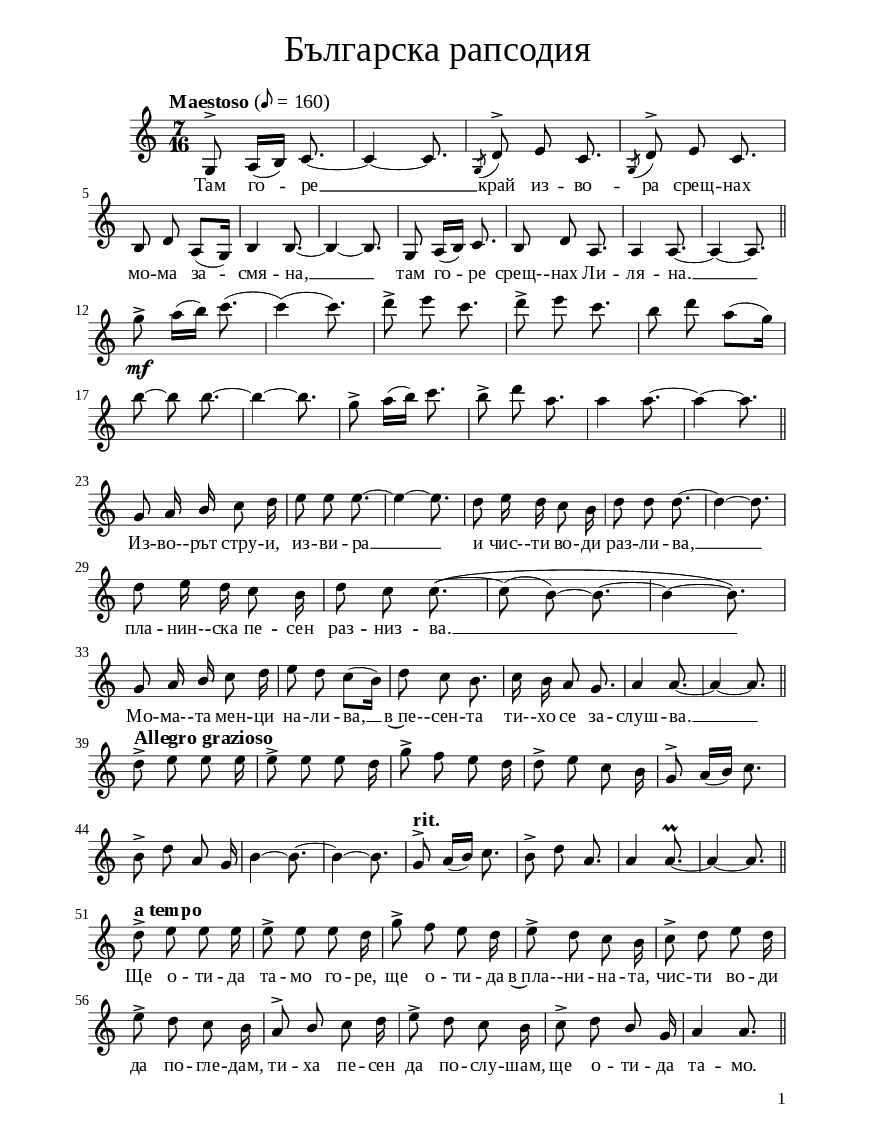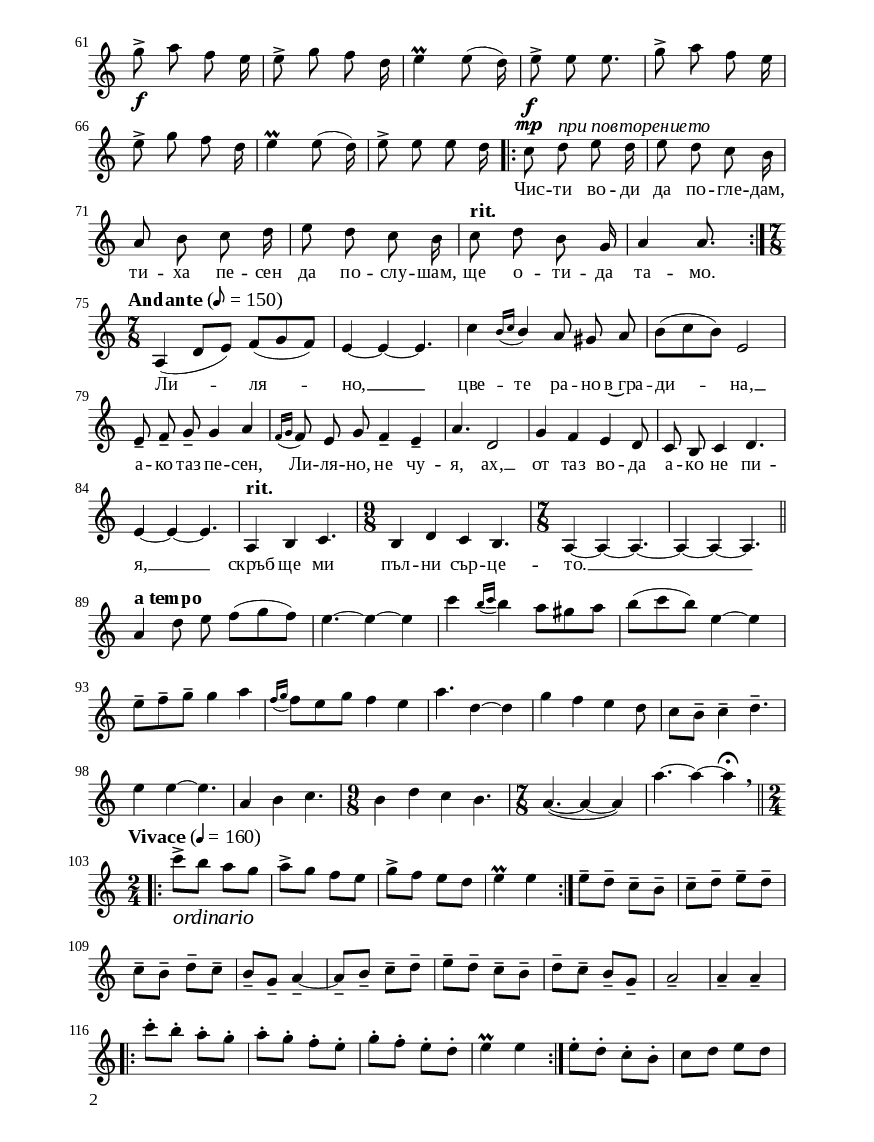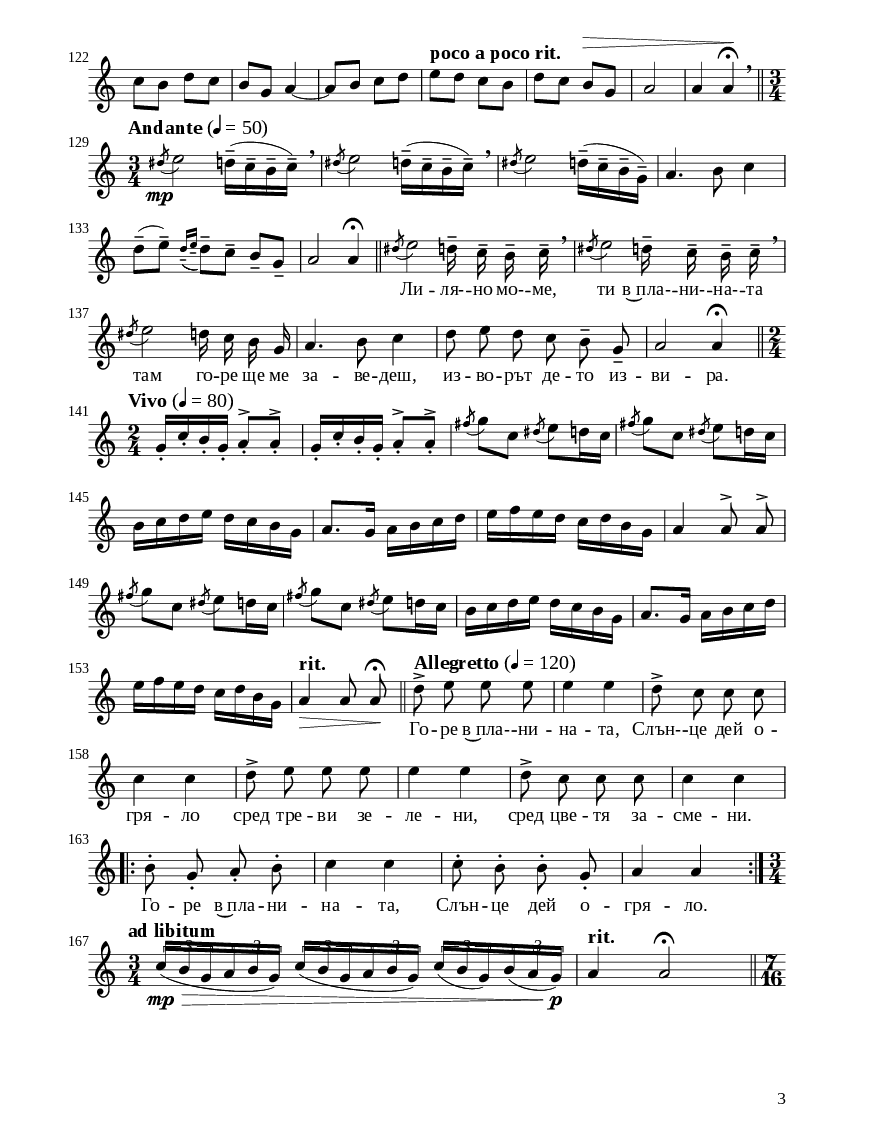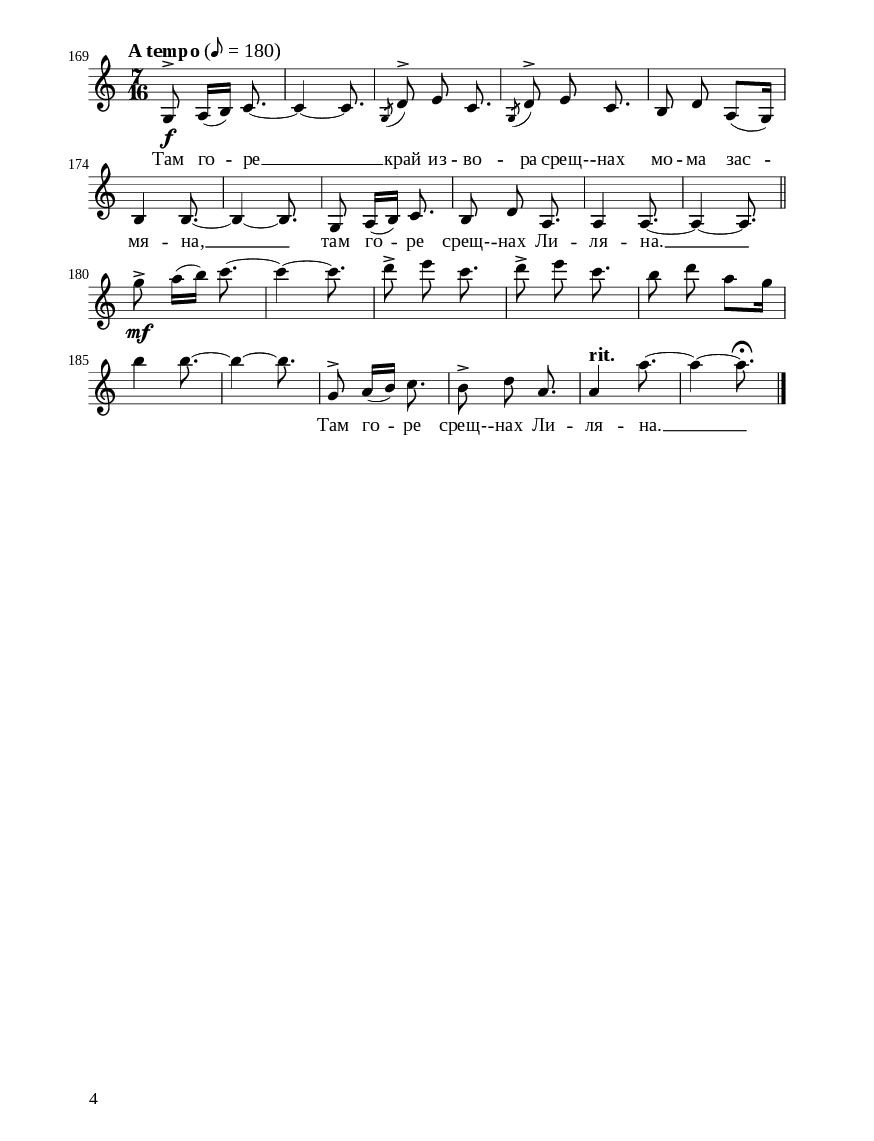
\version "2.24.4"

\include "include/globals.ily"

\bookpart {
  \label #'ref146
  \tocItem \markup "Българска рапсодия"
  \paper {
    print-all-headers = ##t
    print-page-number = ##t
    print-first-page-number = ##t

    % put page numbers on the bottom
    oddHeaderMarkup = \markup ""
    evenHeaderMarkup = \markup ""
    oddFooterMarkup = \markup
    \fill-line {
      ""
      \if \should-print-page-number \fromproperty #'page:page-number-string
    }
    evenFooterMarkup = \markup
    \fill-line {
      \if \should-print-page-number \fromproperty #'page:page-number-string
      ""
    }

    left-margin = 1.5\cm
    right-margin = 1.5\cm
    top-margin = 1.6\cm
    bottom-margin = 1.2\cm
    ragged-bottom = ##t % do not spread the staves to fill the whole vertical space

    % change distance between staves
    system-system-spacing =
    #'((basic-distance . 11)
       (minimum-distance . 6)
       (padding . 1)
       (stretchability . 12))
  }
  \score {
    \include "include/score-layout.ily"

    \new Voice \relative c' {
      \clef treble
      \key c \major
      \time 7/16
      \tempoFunc "Maestoso" 8 "160"
      \autoBeamOff
      g8^\accent a16([b]) c8. ~ | \noBreak
      c4 ~ c8. | \noBreak
      \acciaccatura {g8} d'^\accent e c8. | \noBreak
      \acciaccatura {g8} d'^\accent e c8. | \break
      b8 d a([g16]) | \noBreak

      b4 b8. ~| b4 ~ b8. | \noBreak
      g8 a16([b]) c8. | \noBreak
      b8 d a8. | \noBreak
      a4 a8. ~ | a4 ~ a8. | \bar "||" \break

      g''8\accent_\mf a16[(b)] c8.( | \noBreak
      c4)(c8.) | \noBreak
      d8\accent e c8. | \noBreak
      d8\accent e c8. | \noBreak
      b8 d a([g16]) | \break
      b8 ~ b8 b8. ~ | \noBreak
      b4 ~ b8. | \noBreak
      g8 \accent a16 ([b]) c8. | \noBreak
      b8\accent d a8. | \noBreak
      a4 a8. ~ | \noBreak
      a4 ~ a8. | \bar "||" \break

      g,8 a16 \stemUp b \stemNeutral c8 d16 | \noBreak
      e8 e e8. ~ | \noBreak
      e4 ~ e8. | \noBreak
      d8 e16 d16 c8 b16 | \noBreak
      d8 d d8. ~ | \noBreak

      d4 ~ d8. | \break

      d8 e16 d16 c8 b16 | \noBreak
      d8 c8  c8. ~ \( |\noBreak
      c8 ( b) ~ b8. ~ | \noBreak
      b4 ~ b8. \) | \break
      g8 a16 \stemUp b \stemNeutral c8 d16 | \noBreak
      e8 d c8([b16]) | \noBreak

      d8 c b8. | \noBreak
      c16 b a8 g8. | \noBreak
      a4 a8. ~| \noBreak
      a4 ~ a8. | \bar "||" \break
      \tempo "Allegro grazioso" d8^\accent e e e16 | \noBreak
      e8^\accent e e d16 | \noBreak

      g8^\accent f e d16 | \noBreak
      d8^\accent e c b16 | \noBreak
      g8^\accent a16([b]) c8. | \break
      b8^\accent d a g16 | \noBreak
      b4~ b8. ~ | \noBreak
      b4 ~ b8. | \noBreak
      \tempo "rit." g8^\accent a16([b]) c8. | \noBreak

      b8^\accent d a8. | \noBreak
      a4 a8.\prall ~ | \noBreak
      a4 ~ a8. | \bar "||" \break
      \tempo "a tempo" d8\accent e e e16 | \noBreak
      e8\accent e e d16 | \noBreak
      g8\accent f e d16 | \noBreak

      e8\accent d c b16 | \noBreak
      c8\accent d e d16 | \break
      e8\accent d c b16 | \noBreak
      a8^\accent \stemUp b \stemNeutral c d16 | \noBreak

      e8\accent d c b16 | \noBreak
      c8\accent d \stemUp b \stemNeutral g16 | \noBreak
      a4 a8. | \bar "||"  \break
      g'8\f^\accent a f e16 | \noBreak
      e8^\accent g f d16 | \noBreak

      e4 \prall e8 (d16) | \noBreak
      e8^\accent e e8. | \noBreak
      g8^\accent a f e16 | \break
      e8^\accent g f d16 | \noBreak
      e4\prall e8 (d16) | \noBreak
      e8^\accent e e d16  |  \noBreak

      \bar ".|:"
      c8 ^\markup{ \dynamic f } ^\mp d^\markup{ \large \italic{при повторението} } e d16 | \noBreak
      e8 d c b16 | \break
      a8 b c d16 | \noBreak
      e8 d c b16 | \noBreak
      \tempo "rit." c8 d b g16 | \noBreak
      a4 a8. | \break \bar ":|."

      \time 7/8  \tempoFunc "Andante" 8 "150" a,4 (d8[e]) f8([ g f]) | e4 ~ e4 ~ e4. | \noBreak

      c'4 \acciaccatura{ b16[c] } \stemUp b4 \stemNeutral a8 gis a8 |  b8([c b])  e,2 | \break

      e8\tenuto f\tenuto g\tenuto  g4 a4 |  \noBreak

      \acciaccatura {f16[g]}  f8 e g  f4\tenuto e4\tenuto | \noBreak
      a4. d,2 | g4 f e d8 |   c b c4 d4. | \break e4 ~ e4 ~ e4. | \noBreak

      \tempo "rit." a,4 b c4. | \time 9/8 b4 d c b4. | \noBreak
      \time 7/8
      a4 ~ a4 ~ a4. ~ | a4 ~ a4 ~ a4. | \bar "||"  \break
      \tempo "a tempo" a'4  d8 e  f([ g f]) | e4. ~ e4 ~ e4 |  \noBreak

      c'4 \acciaccatura{ b16[c] } b4 a8 [gis  a] | b8 ( [c8 b]) e,4 ~ e4 | \break


      e8\tenuto[f\tenuto g\tenuto] g4 a4 | \noBreak
      \acciaccatura { f16[g] } f8[e g] f4 e | \noBreak

      a4. d,4 ~ d4 | \noBreak
      g4 f e d8 | \noBreak

      c [b\tenuto] c4\tenuto d4.\tenuto| \break e4 e4 ~ e4. |
      a,4 b c4. | \time 9/8 b4 d c b4. | \noBreak
      \time 7/8 a4.~ ( a4 ~ a4) | a'4. ~ a4 ~ a4 \fermata \override BreathingSign.extra-spacing-width = #'(-1.5 . 0) \breathe | \bar "|" \time 2/4 \break    \bar ".|:-||"

      \tempoFunc "Vivace" 4 "160"  c8_\markup{ \huge \italic {ordinario} }\accent[b] a[g] | \noBreak
      a\accent[g] f[e] | \noBreak
      g\accent[f] e[d] | \noBreak
      e4\prall e | \noBreak \bar ":|."

      e8\tenuto[d]\tenuto c\tenuto[b]\tenuto | \noBreak
      c\tenuto[d]\tenuto e\tenuto[d]\tenuto | \break

      c\tenuto[b]\tenuto d\tenuto[c]\tenuto | \noBreak
      b\tenuto[g]\tenuto a4\tenuto~ | \noBreak
      a8\tenuto[b]\tenuto c\tenuto[d]\tenuto | \noBreak
      e\tenuto[d]\tenuto c\tenuto[b]\tenuto | \noBreak
      d\tenuto[c]\tenuto b\tenuto[g]\tenuto | \noBreak
      a2\tenuto | \noBreak
      a4\tenuto a\tenuto | \break \bar ".|:-|"


      c'8\staccato[b]\staccato a\staccato[g]\staccato | \noBreak
      a\staccato[g]\staccato f\staccato[e]\staccato | \noBreak
      g\staccato[f]\staccato e\staccato[d]\staccato | \noBreak
      e4\prall e | \noBreak  \bar ":|."

      e8\staccato[d]\staccato c\staccato[b]\staccato | \noBreak
      c[d] e[d] | \break

      c[b] d[c] | \noBreak
      b[g] a4~ | \noBreak
      a8[b] c[d] | \noBreak
      \tempo "poco a poco rit." e [d] c[b] | \noBreak
      d [c]  b^\>[g]  | \noBreak
      a2 | \noBreak
      a4 a \! \fermata \breathe | \bar "||" \time 3/4 \break

      \tempoFunc "Andante" 4 "50" \acciaccatura { dis8\mp } e2 d16\tenuto([c\tenuto b\tenuto c\tenuto]) \breathe | \noBreak
      \acciaccatura { dis8 } e2 d16\tenuto([c\tenuto  b\tenuto  c\tenuto]) \breathe | \noBreak
      \acciaccatura { dis8 } e2 d16\tenuto([c\tenuto b\tenuto g\tenuto]) | \noBreak
      a4. b8 c4 \break

      d8\tenuto([e\tenuto]) \acciaccatura { d16\tenuto([e\tenuto] } d8\tenuto)[c\tenuto] b\tenuto [g\tenuto] | \noBreak
      a2 a4 \fermata \bar "||" \noBreak
      \acciaccatura { dis8 } e2 d16\tenuto c\tenuto b\tenuto c\tenuto \breathe | \noBreak
      \acciaccatura { dis8 } e2 d16\tenuto c\tenuto b\tenuto c\tenuto  \breathe | \break

      \acciaccatura { dis8 } e2 d16 c b g | \noBreak
      a4. b8 c4 | \noBreak
      d8 e d c b\tenuto g\tenuto | \noBreak
      a2 a4 \fermata | \noBreak \bar "||" \time 2/4 \break

      \tempoFunc "Vivo" 4 "80" g16_\staccato[c_\staccato b_\staccato g_\staccato] a8_\staccato ^\accent[a_\staccato ^\accent] | \noBreak
      g16_\staccato[c_\staccato b_\staccato g_\staccato] a8_\staccato^\accent[a_\staccato^\accent] | \noBreak
      \acciaccatura { fis'8 } g[c,] \acciaccatura { dis } e[d16 c] | \noBreak
      \acciaccatura { fis8 } g[c,] \acciaccatura { dis } e[d16 c] | \break

      b16[c d e] d[c b g] | \noBreak
      a8.[g16] a[b c d] | \noBreak
      e[f e d] c[d b g] | \noBreak
      a4 a8^\accent a^\accent \break

      \acciaccatura { fis'8 } g[c,] \acciaccatura { dis } e[d16 c] | \noBreak
      \acciaccatura { fis8 } g[c,] \acciaccatura { dis } e[d16 c] | \noBreak
      b[c d e] d[c b g] | \noBreak
      a8.[g16] a[b c d] | \break

      e[f e d] c[d b g] | \noBreak
      \tempo "rit." a4\>  a8 a \!  \fermata | \bar "||" \noBreak
      \tempoFunc "Allegretto" 4 "120" d^\accent e e e | \noBreak
      e4 e | \noBreak
      d8^\accent c c c | \break

      c4 c | \noBreak
      d8^\accent e e e | \noBreak
      e4 e | \noBreak
      d8^\accent c c c | \noBreak
      c4 c | \break \bar ".|:-|"
      b8^\staccato g_\staccato a_\staccato b^\staccato | \noBreak
      c4 c | \noBreak
      c8^\staccato b^\staccato b^\staccato g_\staccato | \noBreak
      a4 a |
      \time 3/4 \break \bar ":|."

      \override TupletBracket.positions = #'(3 . 3)
      \tempo "ad libitum"
      \tuplet 3/2 8 { c16\>\mp([b g a b g]) c16([b g a b g]) c16([b g) b(a g\!\p])  } | \noBreak
      \tempo"rit." a4 a2 \fermata | \bar "||" \time 7/16 \break

      \tempoFunc "A tempo" 8 "180" g,8\f^\accent a16([b]) c8.~ | \noBreak
      c4~ c8. | \noBreak
      \acciaccatura { g8 } d'^\accent e c8. | \noBreak
      \acciaccatura { g8 } d'^\accent e c8. | \noBreak
      b8 d a([g16]) | \break
      b4 b8. ~ | b4 ~ b8. |\noBreak
      g8 a16([b]) c8. | \noBreak
      b8 d a8. | \noBreak
      a4 a8. ~ | a4 ~ a8. \bar "||" \break
      g''8\mf\accent a16([b]) c8.~ | \noBreak
      c4~ c8. | \noBreak
      d8\accent e c8. | \noBreak
      d8\accent e c8. | \noBreak
      b8 d a[g16]| \break
      b4 b8. ~ | b4 ~ b8. | \noBreak
      g,8^\accent a16([b]) c8. | \noBreak
      b8^\accent d a8. \tempo "rit." | \noBreak
      a4 a'8. ~ | \noBreak
      a4 ~ a8. \fermata | \bar "|."
    }

    \addlyrics {
      Там го -- ре __ край из -- во -- ра срещ -- нах мо -- ма за --
      смя -- на, __ там го -- ре "срещ-" -- нах Ли -- ля -- на. __ ""
      \repeat unfold 21 { \skip 1 }
      Из -- "во-" -- рът стру -- и, из -- ви -- ра __ и "чис-" -- ти во -- ди раз -- ли -- ва, __
      пла -- "нин-" -- ска пе -- сен раз -- низ -- ва. __
      Mо -- "ма-" -- та мен -- ци на -- ли -- ва, __
      "в~пе-" -- сен -- та "ти-" -- хо се за -- слуш -- ва. __ ""
      \repeat unfold 31 { \skip 1  }
      Ще о -- ти -- да та -- мо го -- ре, ще о -- ти -- да
      "в~пла-" -- ни -- на -- та, чис -- ти во -- ди да по -- гле -- дам, ти -- ха пе -- сен
      да по -- слу -- шам, ще о -- ти -- да та -- мо.
      \repeat unfold 27 { \skip 2 }
      Чис -- ти во -- ди да по -- гле -- дам, ти -- ха пе -- сен да по -- слу -- шам,
      ще о -- ти -- да та -- мо. Ли -- ля -- но, __
      цве -- те ра -- но в~гра -- ди -- на, __ а -- ко таз пе -- сен,
      Ли -- ля -- но, не чу -- я, ах, __ от таз во -- да а -- ко не пи -- я, __
      скръб ще ми пъл -- ни сър -- це -- то. __ ""
      \repeat unfold 97 { \skip 1 }
      Ли -- "ля-" -- но "мо-" -- ме, ти "в~пла-" -- "ни-" -- "на-" -- та
      там го -- ре ще ме за -- ве -- деш, из -- во -- рът де -- то из -- ви -- ра.
      \repeat unfold 30 { \skip 1 }
      Го -- ре "в~пла-" -- ни -- на -- та, "Слън-" -- це дей о --
      гря -- ло сред тре -- ви зе -- ле -- ни, сред цве -- тя за -- сме -- ни.
      Го -- ре в~пла -- ни -- на -- та, Слън -- це дей о -- гря -- ло.
      \repeat unfold 5 { \skip 1 }
      Там го -- ре __ край из -- во -- ра "срещ-" -- нах мо -- ма зас -- мя -- на, __
      там го -- ре "срещ-" -- нах Ли -- ля -- на. __ ""
      \repeat unfold 13 { \skip 1 }
      Там го -- ре "срещ-" -- нах Ли -- ля -- на. __ ""
    }

    \header {
      title = \titleFunc #'ref_desc_15 "Българска рапсодия" "Bălgarska rapsodija"
    }

    \midi{}

  } % score


} % bookpart
